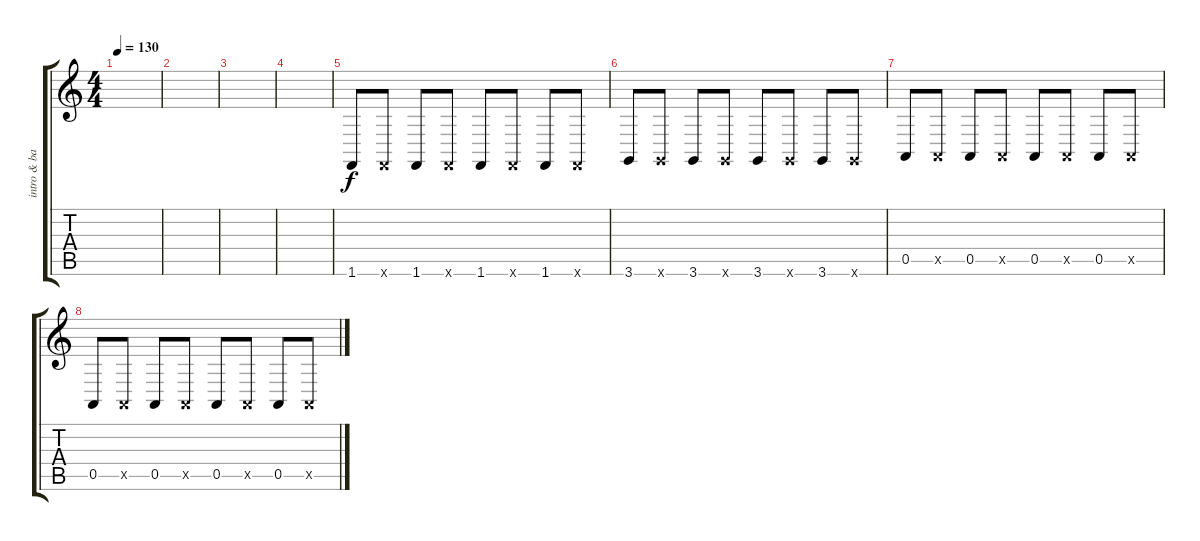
\track ("intro & bass" "intro & ba") {instrument pad1newage}
\staff {score tabs}
\tuning (E4 B3 G3 D3 A2 E2) {hide}
\ts (4 4)
\tempo 130
\clef g2
\ks c
|
|
|
|
1.6.8{volume 12} 1.6{x}.8 1.6.8 1.6{x}.8 1.6.8 1.6{x}.8 1.6.8 1.6{x}.8 |
3.6.8 3.6{x}.8 3.6.8 3.6{x}.8 3.6.8 3.6{x}.8 3.6.8 3.6{x}.8 |
0.5.8{volume 8} 0.5{x}.8 0.5.8 0.5{x}.8 0.5.8 0.5{x}.8 0.5.8 0.5{x}.8 |
0.5.8 0.5{x}.8 0.5.8 0.5{x}.8 0.5.8 0.5{x}.8 0.5.8 0.5{x}.8
